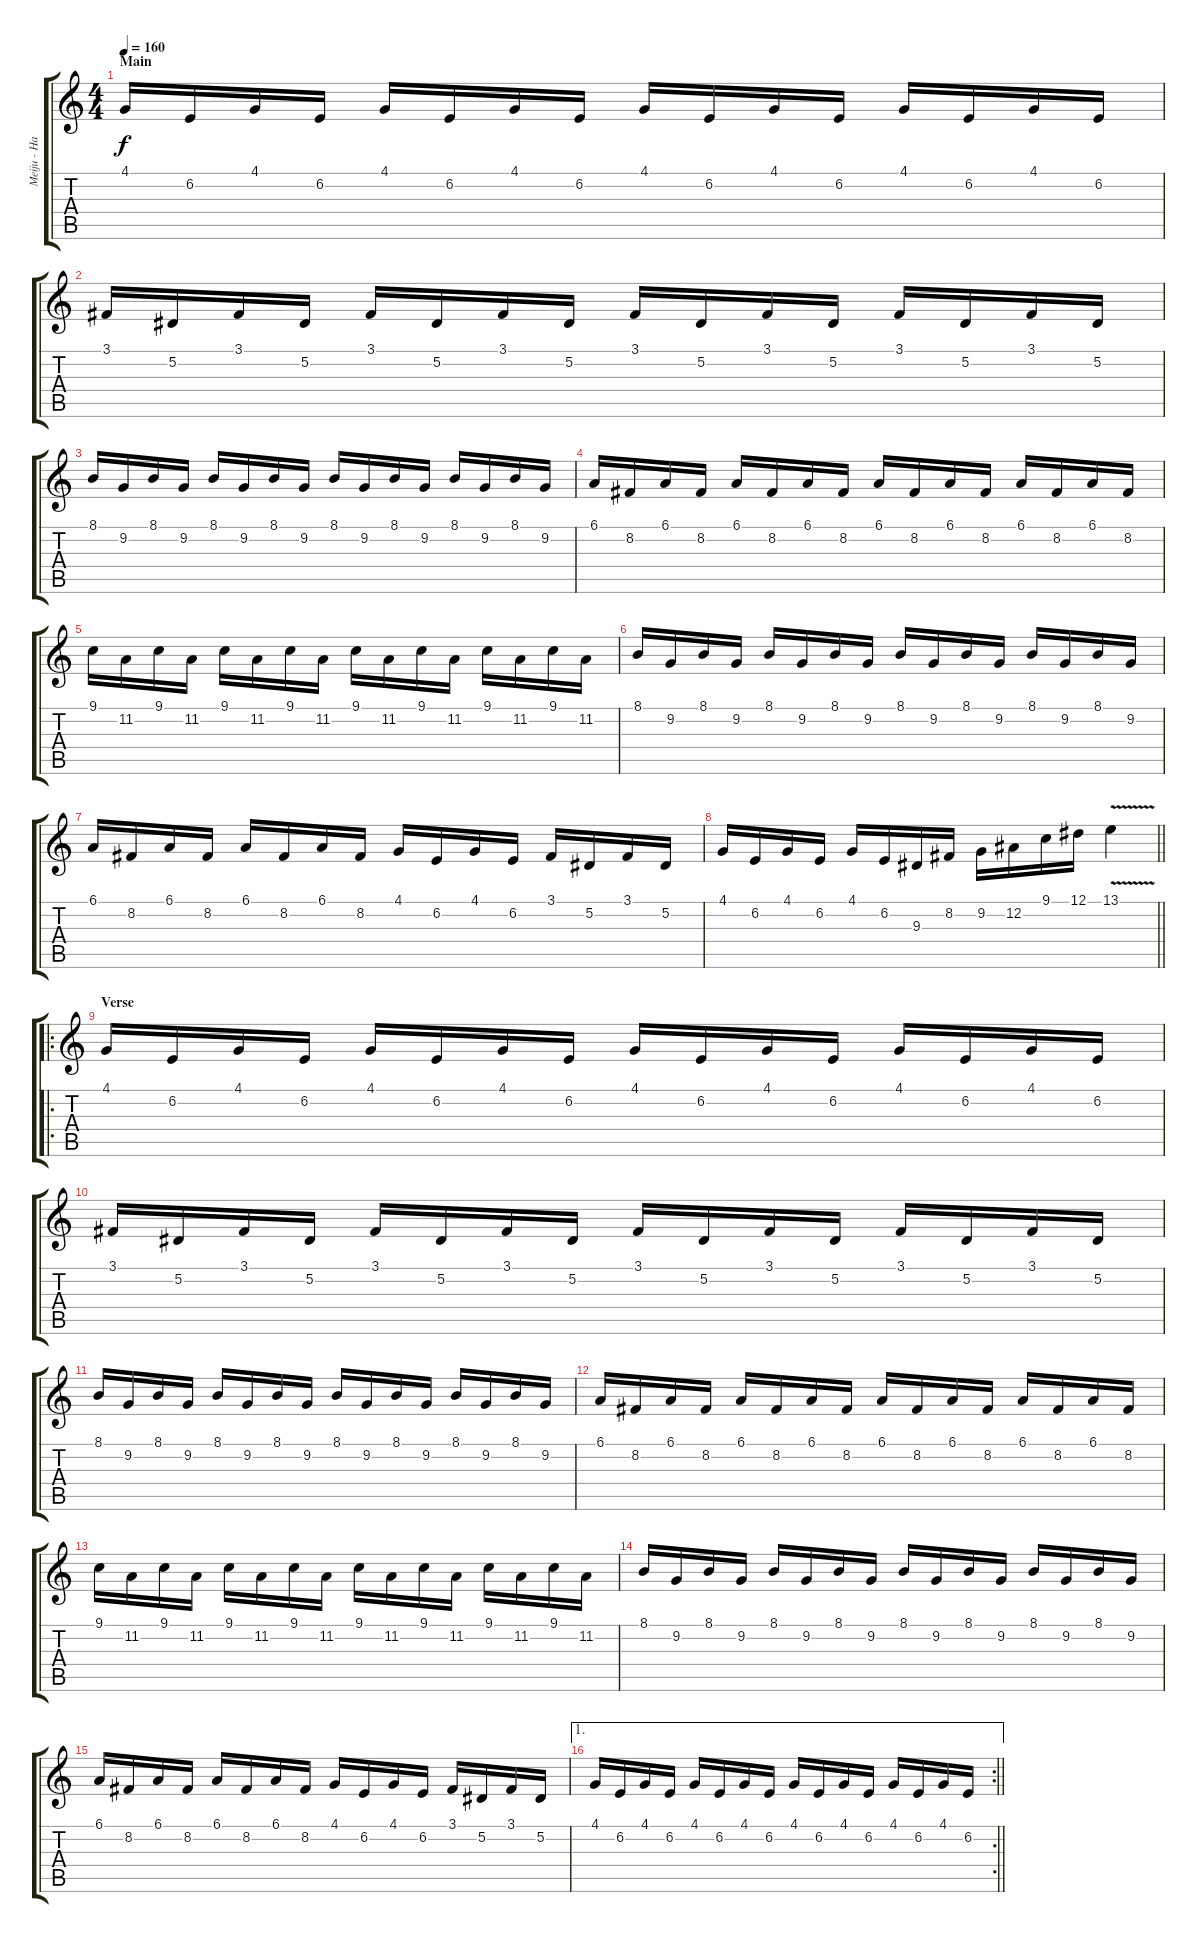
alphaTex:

\track ("Meiju - Hard Synth" "Meiju - Ha") {instrument lead2sawtooth}
\staff {score tabs}
\tuning (Eb4 Bb3 Gb3 Db3 Ab2 Eb2) {hide}
\ts (4 4)
\section ("" "Main")
\tempo 160
\clef g2
\ks c
4.1.16{dy f} 6.2.16 4.1.16 6.2.16 4.1.16 6.2.16 4.1.16 6.2.16 4.1.16 6.2.16 4.1.16 6.2.16 4.1.16 6.2.16 4.1.16 6.2.16 |
3.1.16 5.2.16 3.1.16 5.2.16 3.1.16 5.2.16 3.1.16 5.2.16 3.1.16 5.2.16 3.1.16 5.2.16 3.1.16 5.2.16 3.1.16 5.2.16 |
8.1.16 9.2.16 8.1.16 9.2.16 8.1.16 9.2.16 8.1.16 9.2.16 8.1.16 9.2.16 8.1.16 9.2.16 8.1.16 9.2.16 8.1.16 9.2.16 |
6.1.16 8.2.16 6.1.16 8.2.16 6.1.16 8.2.16 6.1.16 8.2.16 6.1.16 8.2.16 6.1.16 8.2.16 6.1.16 8.2.16 6.1.16 8.2.16 |
9.1.16 11.2.16 9.1.16 11.2.16 9.1.16 11.2.16 9.1.16 11.2.16 9.1.16 11.2.16 9.1.16 11.2.16 9.1.16 11.2.16 9.1.16 11.2.16 |
8.1.16 9.2.16 8.1.16 9.2.16 8.1.16 9.2.16 8.1.16 9.2.16 8.1.16 9.2.16 8.1.16 9.2.16 8.1.16 9.2.16 8.1.16 9.2.16 |
6.1.16 8.2.16 6.1.16 8.2.16 6.1.16 8.2.16 6.1.16 8.2.16 4.1.16 6.2.16 4.1.16 6.2.16 3.1.16 5.2.16 3.1.16 5.2.16 |
\barLineRight lightlight
4.1.16 6.2.16 4.1.16 6.2.16 4.1.16 6.2.16 9.3.16 8.2.16 9.2.16 12.2.16 9.1.16 12.1.16 13.1{v}.4 |
\ro
\section ("" "Verse")
4.1.16 6.2.16 4.1.16 6.2.16 4.1.16 6.2.16 4.1.16 6.2.16 4.1.16 6.2.16 4.1.16 6.2.16 4.1.16 6.2.16 4.1.16 6.2.16 |
3.1.16 5.2.16 3.1.16 5.2.16 3.1.16 5.2.16 3.1.16 5.2.16 3.1.16 5.2.16 3.1.16 5.2.16 3.1.16 5.2.16 3.1.16 5.2.16 |
8.1.16 9.2.16 8.1.16 9.2.16 8.1.16 9.2.16 8.1.16 9.2.16 8.1.16 9.2.16 8.1.16 9.2.16 8.1.16 9.2.16 8.1.16 9.2.16 |
6.1.16 8.2.16 6.1.16 8.2.16 6.1.16 8.2.16 6.1.16 8.2.16 6.1.16 8.2.16 6.1.16 8.2.16 6.1.16 8.2.16 6.1.16 8.2.16 |
9.1.16 11.2.16 9.1.16 11.2.16 9.1.16 11.2.16 9.1.16 11.2.16 9.1.16 11.2.16 9.1.16 11.2.16 9.1.16 11.2.16 9.1.16 11.2.16 |
8.1.16 9.2.16 8.1.16 9.2.16 8.1.16 9.2.16 8.1.16 9.2.16 8.1.16 9.2.16 8.1.16 9.2.16 8.1.16 9.2.16 8.1.16 9.2.16 |
6.1.16 8.2.16 6.1.16 8.2.16 6.1.16 8.2.16 6.1.16 8.2.16 4.1.16 6.2.16 4.1.16 6.2.16 3.1.16 5.2.16 3.1.16 5.2.16 |
\ae 1
\rc 2
\barLineRight lightlight
4.1.16 6.2.16 4.1.16 6.2.16 4.1.16 6.2.16 4.1.16 6.2.16 4.1.16 6.2.16 4.1.16 6.2.16 4.1.16 6.2.16 4.1.16 6.2.16
